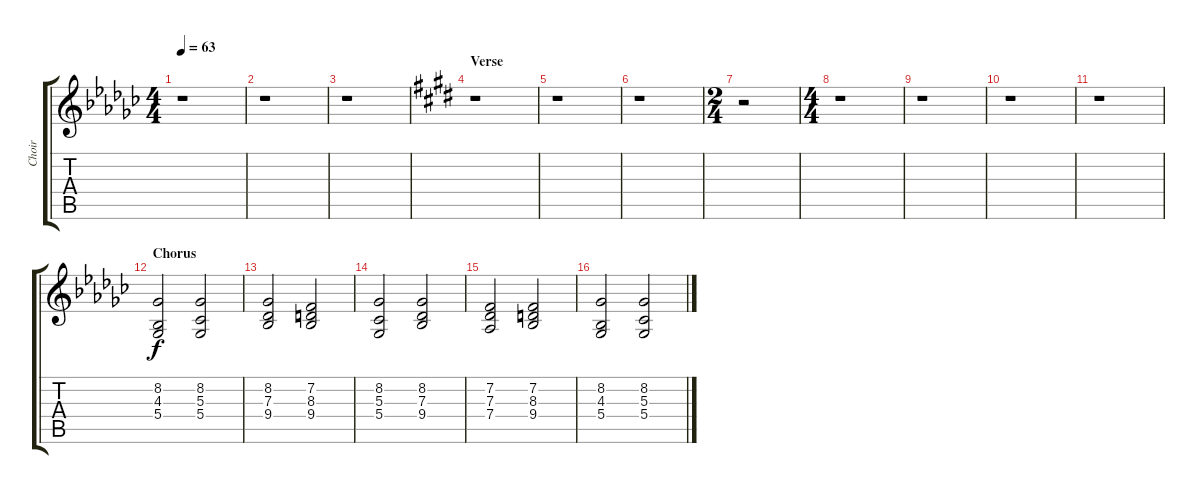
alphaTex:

\track ("Choir" "Choir") {instrument choiraahs}
\staff {score tabs}
\tuning (Eb4 Bb3 Gb3 Db3 Ab2 Eb2) {hide}
\ts (4 4)
\tempo 63
\clef g2
\ks ebminor
r.1{dy f} |
r.1 |
r.1 |
\section ("" "Verse")
\ks c#minor
r.1 |
r.1 |
r.1 |
\ts (2 4)
r.2 |
\ts (4 4)
r.1 |
r.1 |
r.1 |
r.1 |
\section ("" "Chorus")
\ks ebminor
(8.2 4.3 5.4).2 (8.2 5.3 5.4).2 |
(8.2 7.3 9.4).2 (7.2 8.3 9.4).2 |
(8.2 5.3 5.4).2 (8.2 7.3 9.4).2 |
(7.2 7.3 7.4).2 (7.2 8.3 9.4).2 |
(8.2 4.3 5.4).2 (8.2 5.3 5.4).2
